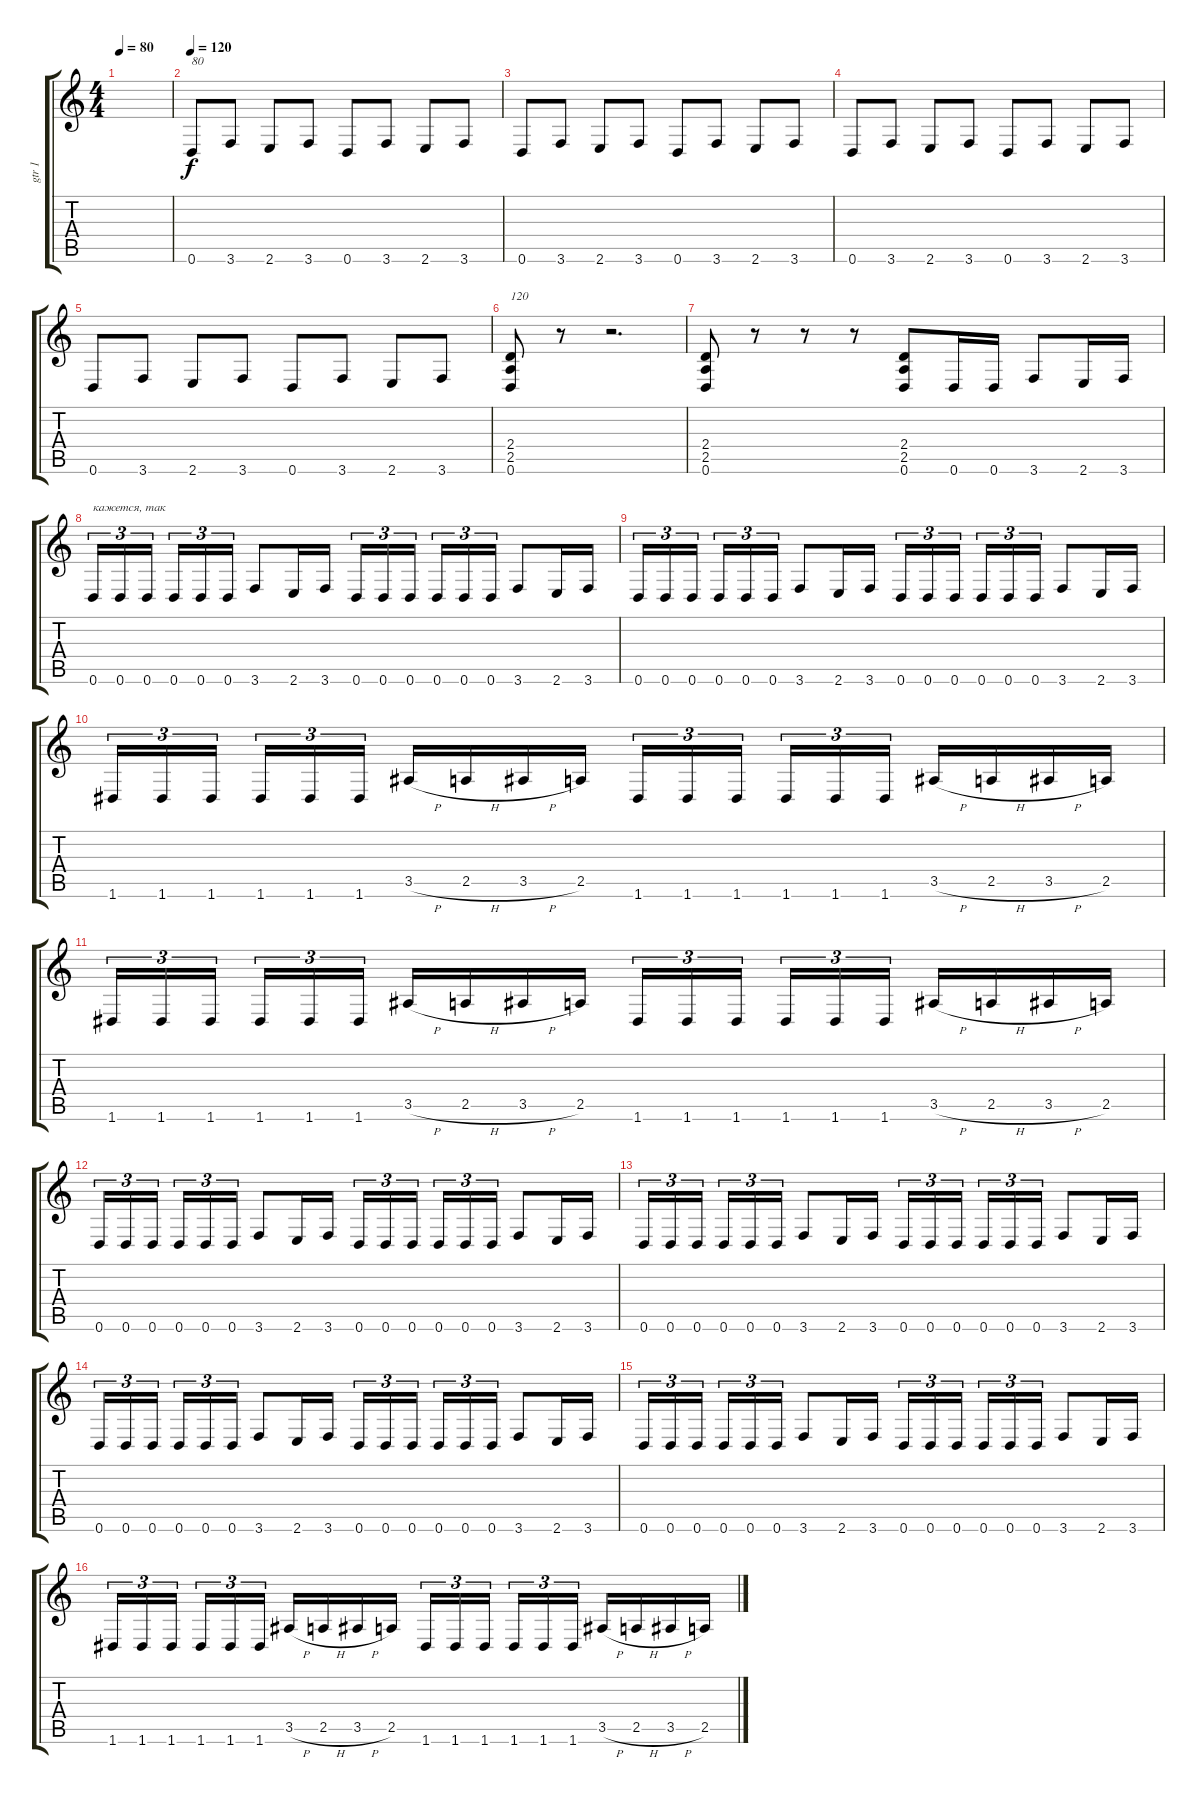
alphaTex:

\track ("gtr 1" "gtr 1") {instrument distortionguitar}
\staff {score tabs}
\tuning (D4 A3 F3 C3 G2 D2) {hide}
\ts (4 4)
\tempo 80
\clef g2
\ks c
|
\tempo 120
0.6.8{txt "80"} 3.6.8 2.6.8 3.6.8 0.6.8 3.6.8 2.6.8 3.6.8 |
0.6.8 3.6.8 2.6.8 3.6.8 0.6.8 3.6.8 2.6.8 3.6.8 |
0.6.8 3.6.8 2.6.8 3.6.8 0.6.8 3.6.8 2.6.8 3.6.8 |
0.6.8 3.6.8 2.6.8 3.6.8 0.6.8 3.6.8 2.6.8 3.6.8 |
(2.4 2.5 0.6).8{txt "120"} r.8 r.2{d} |
(2.4 2.5 0.6).8 r.8 r.8 r.8 (2.4 2.5 0.6).8 0.6.16 0.6.16 3.6.8 2.6.16 3.6.16 |
0.6.16{tu (3 2) txt "кажется, так"} 0.6.16{tu (3 2)} 0.6.16{tu (3 2)} 0.6.16{tu (3 2)} 0.6.16{tu (3 2)} 0.6.16{tu (3 2)} 3.6.8 2.6.16 3.6.16 0.6.16{tu (3 2)} 0.6.16{tu (3 2)} 0.6.16{tu (3 2)} 0.6.16{tu (3 2)} 0.6.16{tu (3 2)} 0.6.16{tu (3 2)} 3.6.8 2.6.16 3.6.16 |
0.6.16{tu (3 2)} 0.6.16{tu (3 2)} 0.6.16{tu (3 2)} 0.6.16{tu (3 2)} 0.6.16{tu (3 2)} 0.6.16{tu (3 2)} 3.6.8 2.6.16 3.6.16 0.6.16{tu (3 2)} 0.6.16{tu (3 2)} 0.6.16{tu (3 2)} 0.6.16{tu (3 2)} 0.6.16{tu (3 2)} 0.6.16{tu (3 2)} 3.6.8 2.6.16 3.6.16 |
1.6.16{tu (3 2)} 1.6.16{tu (3 2)} 1.6.16{tu (3 2)} 1.6.16{tu (3 2)} 1.6.16{tu (3 2)} 1.6.16{tu (3 2)} 3.5{h}.16 2.5{h}.16 3.5{h}.16 2.5.16 1.6.16{tu (3 2)} 1.6.16{tu (3 2)} 1.6.16{tu (3 2)} 1.6.16{tu (3 2)} 1.6.16{tu (3 2)} 1.6.16{tu (3 2)} 3.5{h}.16 2.5{h}.16 3.5{h}.16 2.5.16 |
1.6.16{tu (3 2)} 1.6.16{tu (3 2)} 1.6.16{tu (3 2)} 1.6.16{tu (3 2)} 1.6.16{tu (3 2)} 1.6.16{tu (3 2)} 3.5{h}.16 2.5{h}.16 3.5{h}.16 2.5.16 1.6.16{tu (3 2)} 1.6.16{tu (3 2)} 1.6.16{tu (3 2)} 1.6.16{tu (3 2)} 1.6.16{tu (3 2)} 1.6.16{tu (3 2)} 3.5{h}.16 2.5{h}.16 3.5{h}.16 2.5.16 |
0.6.16{tu (3 2)} 0.6.16{tu (3 2)} 0.6.16{tu (3 2)} 0.6.16{tu (3 2)} 0.6.16{tu (3 2)} 0.6.16{tu (3 2)} 3.6.8 2.6.16 3.6.16 0.6.16{tu (3 2)} 0.6.16{tu (3 2)} 0.6.16{tu (3 2)} 0.6.16{tu (3 2)} 0.6.16{tu (3 2)} 0.6.16{tu (3 2)} 3.6.8 2.6.16 3.6.16 |
0.6.16{tu (3 2)} 0.6.16{tu (3 2)} 0.6.16{tu (3 2)} 0.6.16{tu (3 2)} 0.6.16{tu (3 2)} 0.6.16{tu (3 2)} 3.6.8 2.6.16 3.6.16 0.6.16{tu (3 2)} 0.6.16{tu (3 2)} 0.6.16{tu (3 2)} 0.6.16{tu (3 2)} 0.6.16{tu (3 2)} 0.6.16{tu (3 2)} 3.6.8 2.6.16 3.6.16 |
0.6.16{tu (3 2)} 0.6.16{tu (3 2)} 0.6.16{tu (3 2)} 0.6.16{tu (3 2)} 0.6.16{tu (3 2)} 0.6.16{tu (3 2)} 3.6.8 2.6.16 3.6.16 0.6.16{tu (3 2)} 0.6.16{tu (3 2)} 0.6.16{tu (3 2)} 0.6.16{tu (3 2)} 0.6.16{tu (3 2)} 0.6.16{tu (3 2)} 3.6.8 2.6.16 3.6.16 |
0.6.16{tu (3 2)} 0.6.16{tu (3 2)} 0.6.16{tu (3 2)} 0.6.16{tu (3 2)} 0.6.16{tu (3 2)} 0.6.16{tu (3 2)} 3.6.8 2.6.16 3.6.16 0.6.16{tu (3 2)} 0.6.16{tu (3 2)} 0.6.16{tu (3 2)} 0.6.16{tu (3 2)} 0.6.16{tu (3 2)} 0.6.16{tu (3 2)} 3.6.8 2.6.16 3.6.16 |
1.6.16{tu (3 2)} 1.6.16{tu (3 2)} 1.6.16{tu (3 2)} 1.6.16{tu (3 2)} 1.6.16{tu (3 2)} 1.6.16{tu (3 2)} 3.5{h}.16 2.5{h}.16 3.5{h}.16 2.5.16 1.6.16{tu (3 2)} 1.6.16{tu (3 2)} 1.6.16{tu (3 2)} 1.6.16{tu (3 2)} 1.6.16{tu (3 2)} 1.6.16{tu (3 2)} 3.5{h}.16 2.5{h}.16 3.5{h}.16 2.5.16
